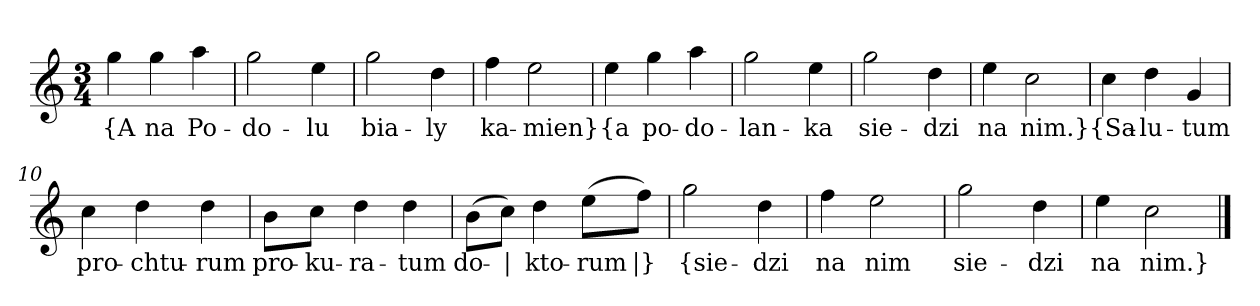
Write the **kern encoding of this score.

**kern	**text
*part1	*part1
*staff1	*staff1
*clefG2	*
*k[]	*
*C:	*
*M3/4	*
=	=
4gg	{A
4gg	na
4aa	Po-
=2	=2
2gg	-do-
4ee	-lu
=3	=3
2gg	bia-
4dd	-ly
=4	=4
4ff	ka-
2ee	-mien}
=5y	=5y
4ee	{a
4gg	po-
4aa	-do-
=6	=6
2gg	-lan-
4ee	-ka
=7	=7
2gg	sie-
4dd	-dzi
=8	=8
4ee	na
2cc	nim.}
=9y	=9y
4cc	{Sa-
4dd	-lu-
4g	-tum
=10	=10
4cc	pro-
4dd	-chtu-
4dd	-rum
=11	=11
8b\L	pro-
8cc\J	-ku-
4dd	-ra-
4dd	-tum
=12	=12
(8b\L	do-
8cc\J)	|
4dd	-kto-
(8ee\L	-rum
8ff\J)	|}
=13y	=13y
2gg	{sie-
4dd	-dzi
=14	=14
4ff	na
2ee	nim
=15	=15
2gg	sie-
4dd	-dzi
=16	=16
4ee	na
2cc	nim.}
==	==
*-	*-
